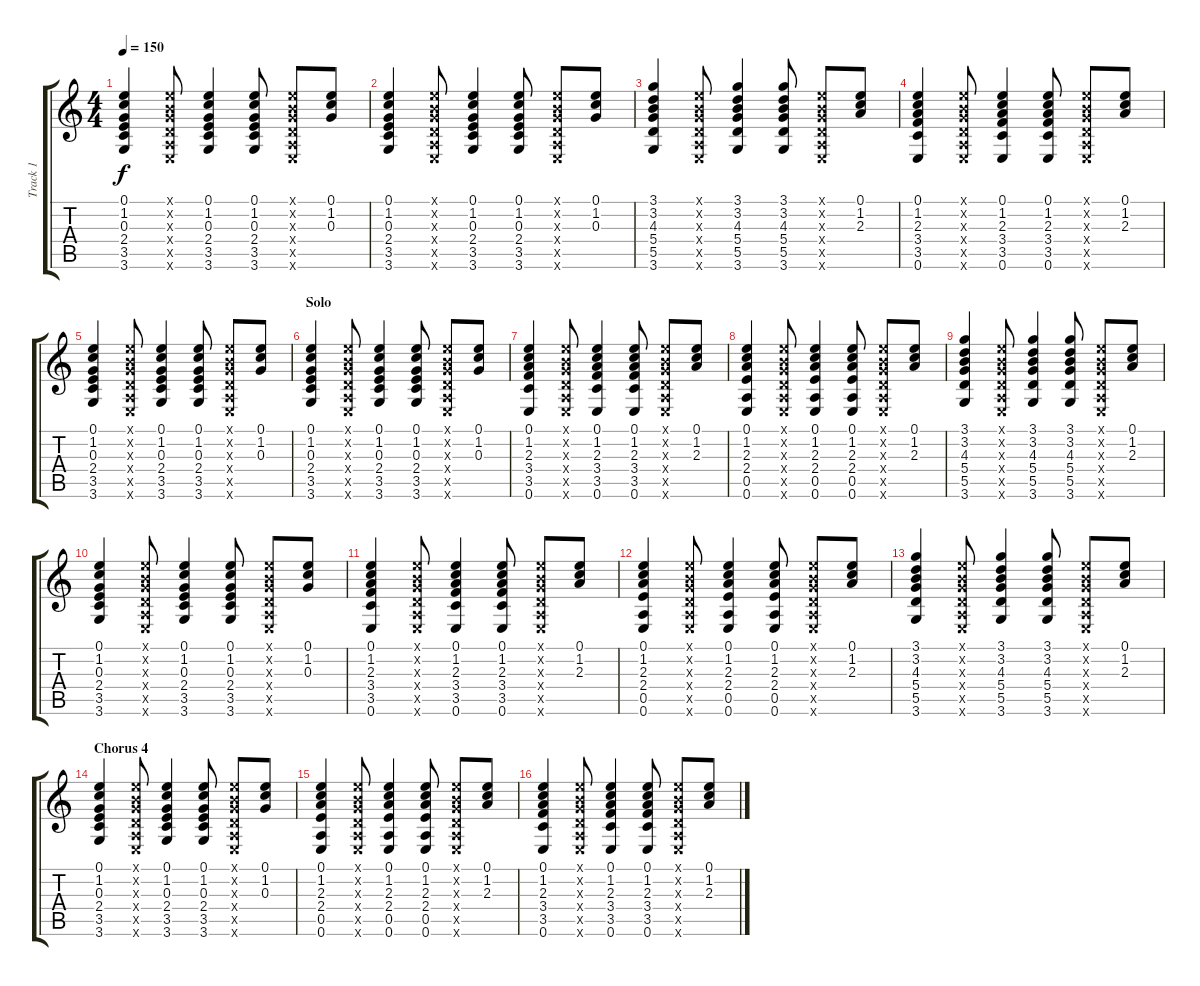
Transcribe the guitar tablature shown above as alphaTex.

\track ("Track 1" "Track 1") {instrument acousticguitarsteel}
\staff {score tabs}
\tuning (E4 B3 G3 D3 A2 E2) {hide}
\ts (4 4)
\tempo 150
\clef g2
\ks c
(0.1 1.2 0.3 2.4 3.5 3.6).4{dy f} (0.1{x} 0.2{x} 0.3{x} 0.4{x} 0.5{x} 0.6{x}).8 (0.1 1.2 0.3 2.4 3.5 3.6).4 (0.1 1.2 0.3 2.4 3.5 3.6).8 (0.1{x} 0.2{x} 0.3{x} 0.4{x} 0.5{x} 0.6{x}).8 (0.1 1.2 0.3).8 |
(0.1 1.2 0.3 2.4 3.5 3.6).4 (0.1{x} 0.2{x} 0.3{x} 0.4{x} 0.5{x} 0.6{x}).8 (0.1 1.2 0.3 2.4 3.5 3.6).4 (0.1 1.2 0.3 2.4 3.5 3.6).8 (0.1{x} 0.2{x} 0.3{x} 0.4{x} 0.5{x} 0.6{x}).8 (0.1 1.2 0.3).8 |
(3.1 3.2 4.3 5.4 5.5 3.6).4 (0.1{x} 0.2{x} 0.3{x} 0.4{x} 0.5{x} 0.6{x}).8 (3.1 3.2 4.3 5.4 5.5 3.6).4 (3.1 3.2 4.3 5.4 5.5 3.6).8 (0.1{x} 0.2{x} 0.3{x} 0.4{x} 0.5{x} 0.6{x}).8 (0.1 1.2 2.3).8 |
(0.1 1.2 2.3 3.4 3.5 0.6).4 (0.1{x} 0.2{x} 0.3{x} 0.4{x} 0.5{x} 0.6{x}).8 (0.1 1.2 2.3 3.4 3.5 0.6).4 (0.1 1.2 2.3 3.4 3.5 0.6).8 (0.1{x} 0.2{x} 0.3{x} 0.4{x} 0.5{x} 0.6{x}).8 (0.1 1.2 2.3).8 |
(0.1 1.2 0.3 2.4 3.5 3.6).4 (0.1{x} 0.2{x} 0.3{x} 0.4{x} 0.5{x} 0.6{x}).8 (0.1 1.2 0.3 2.4 3.5 3.6).4 (0.1 1.2 0.3 2.4 3.5 3.6).8 (0.1{x} 0.2{x} 0.3{x} 0.4{x} 0.5{x} 0.6{x}).8 (0.1 1.2 0.3).8 |
\section ("" "Solo")
(0.1 1.2 0.3 2.4 3.5 3.6).4 (0.1{x} 0.2{x} 0.3{x} 0.4{x} 0.5{x} 0.6{x}).8 (0.1 1.2 0.3 2.4 3.5 3.6).4 (0.1 1.2 0.3 2.4 3.5 3.6).8 (0.1{x} 0.2{x} 0.3{x} 0.4{x} 0.5{x} 0.6{x}).8 (0.1 1.2 0.3).8 |
(0.1 1.2 2.3 3.4 3.5 0.6).4 (0.1{x} 0.2{x} 0.3{x} 0.4{x} 0.5{x} 0.6{x}).8 (0.1 1.2 2.3 3.4 3.5 0.6).4 (0.1 1.2 2.3 3.4 3.5 0.6).8 (0.1{x} 0.2{x} 0.3{x} 0.4{x} 0.5{x} 0.6{x}).8 (0.1 1.2 2.3).8 |
(0.1 1.2 2.3 2.4 0.5 0.6).4 (0.1{x} 0.2{x} 0.3{x} 0.4{x} 0.5{x} 0.6{x}).8 (0.1 1.2 2.3 2.4 0.5 0.6).4 (0.1 1.2 2.3 2.4 0.5 0.6).8 (0.1{x} 0.2{x} 0.3{x} 0.4{x} 0.5{x} 0.6{x}).8 (0.1 1.2 2.3).8 |
(3.1 3.2 4.3 5.4 5.5 3.6).4 (0.1{x} 0.2{x} 0.3{x} 0.4{x} 0.5{x} 0.6{x}).8 (3.1 3.2 4.3 5.4 5.5 3.6).4 (3.1 3.2 4.3 5.4 5.5 3.6).8 (0.1{x} 0.2{x} 0.3{x} 0.4{x} 0.5{x} 0.6{x}).8 (0.1 1.2 2.3).8 |
(0.1 1.2 0.3 2.4 3.5 3.6).4 (0.1{x} 0.2{x} 0.3{x} 0.4{x} 0.5{x} 0.6{x}).8 (0.1 1.2 0.3 2.4 3.5 3.6).4 (0.1 1.2 0.3 2.4 3.5 3.6).8 (0.1{x} 0.2{x} 0.3{x} 0.4{x} 0.5{x} 0.6{x}).8 (0.1 1.2 0.3).8 |
(0.1 1.2 2.3 3.4 3.5 0.6).4 (0.1{x} 0.2{x} 0.3{x} 0.4{x} 0.5{x} 0.6{x}).8 (0.1 1.2 2.3 3.4 3.5 0.6).4 (0.1 1.2 2.3 3.4 3.5 0.6).8 (0.1{x} 0.2{x} 0.3{x} 0.4{x} 0.5{x} 0.6{x}).8 (0.1 1.2 2.3).8 |
(0.1 1.2 2.3 2.4 0.5 0.6).4 (0.1{x} 0.2{x} 0.3{x} 0.4{x} 0.5{x} 0.6{x}).8 (0.1 1.2 2.3 2.4 0.5 0.6).4 (0.1 1.2 2.3 2.4 0.5 0.6).8 (0.1{x} 0.2{x} 0.3{x} 0.4{x} 0.5{x} 0.6{x}).8 (0.1 1.2 2.3).8 |
(3.1 3.2 4.3 5.4 5.5 3.6).4 (0.1{x} 0.2{x} 0.3{x} 0.4{x} 0.5{x} 0.6{x}).8 (3.1 3.2 4.3 5.4 5.5 3.6).4 (3.1 3.2 4.3 5.4 5.5 3.6).8 (0.1{x} 0.2{x} 0.3{x} 0.4{x} 0.5{x} 0.6{x}).8 (0.1 1.2 2.3).8 |
\section ("" "Chorus 4")
(0.1 1.2 0.3 2.4 3.5 3.6).4 (0.1{x} 0.2{x} 0.3{x} 0.4{x} 0.5{x} 0.6{x}).8 (0.1 1.2 0.3 2.4 3.5 3.6).4 (0.1 1.2 0.3 2.4 3.5 3.6).8 (0.1{x} 0.2{x} 0.3{x} 0.4{x} 0.5{x} 0.6{x}).8 (0.1 1.2 0.3).8 |
(0.1 1.2 2.3 2.4 0.5 0.6).4 (0.1{x} 0.2{x} 0.3{x} 0.4{x} 0.5{x} 0.6{x}).8 (0.1 1.2 2.3 2.4 0.5 0.6).4 (0.1 1.2 2.3 2.4 0.5 0.6).8 (0.1{x} 0.2{x} 0.3{x} 0.4{x} 0.5{x} 0.6{x}).8 (0.1 1.2 2.3).8 |
(0.1 1.2 2.3 3.4 3.5 0.6).4 (0.1{x} 0.2{x} 0.3{x} 0.4{x} 0.5{x} 0.6{x}).8 (0.1 1.2 2.3 3.4 3.5 0.6).4 (0.1 1.2 2.3 3.4 3.5 0.6).8 (0.1{x} 0.2{x} 0.3{x} 0.4{x} 0.5{x} 0.6{x}).8 (0.1 1.2 2.3).8
